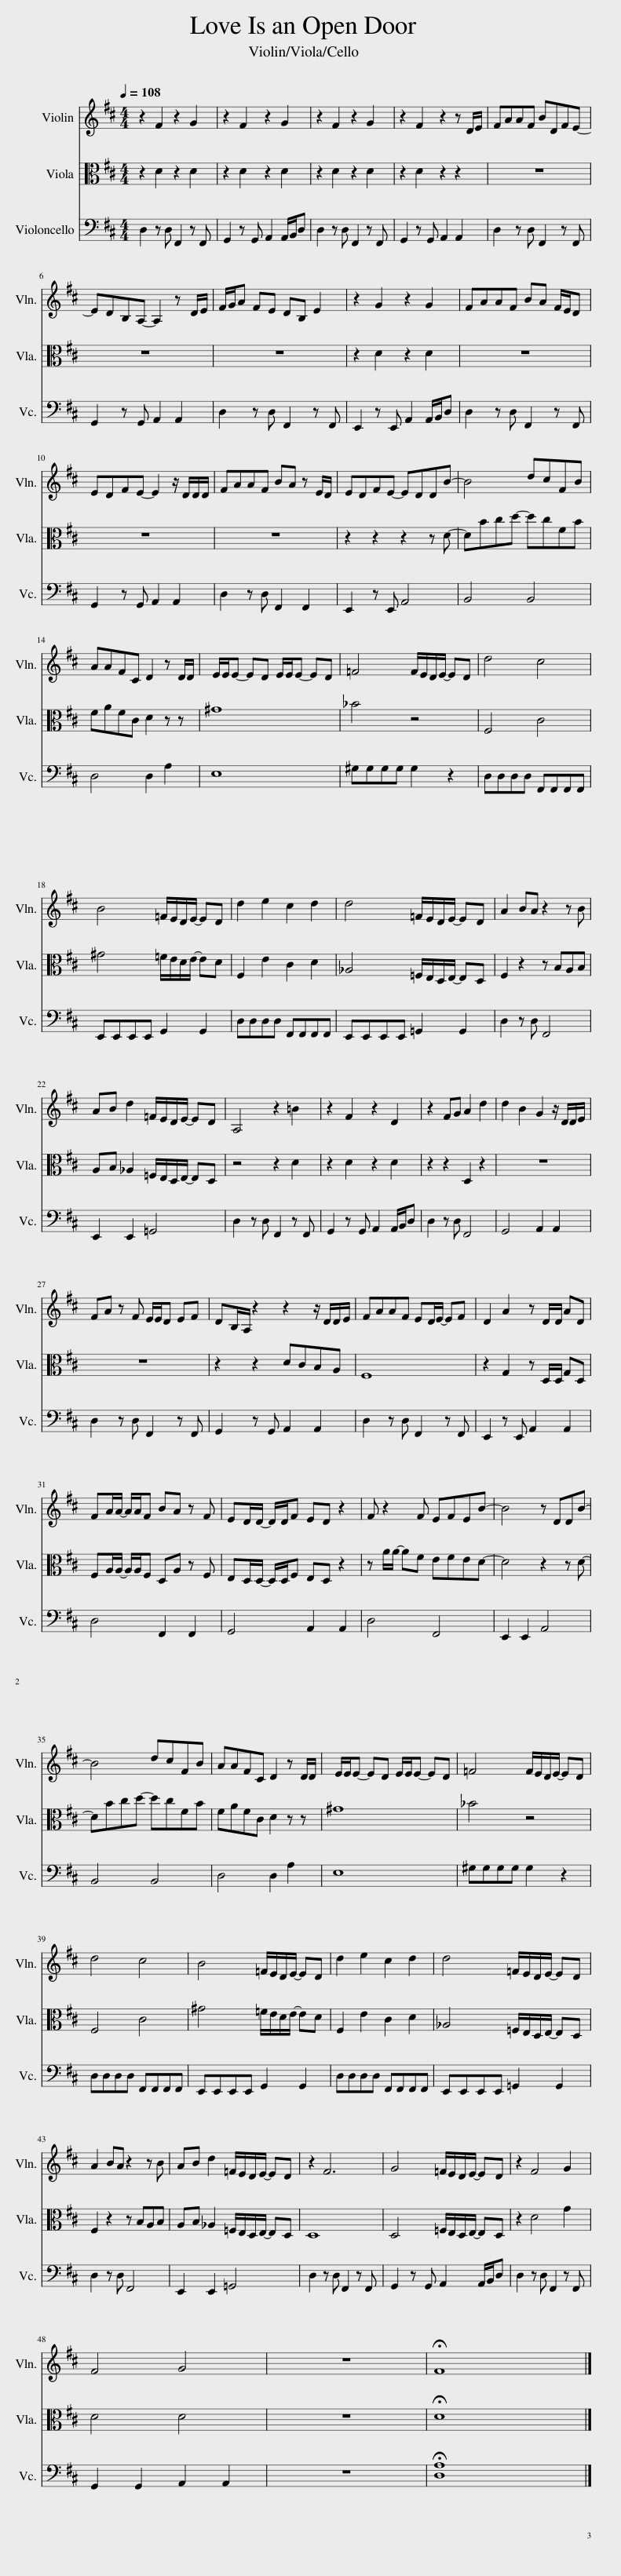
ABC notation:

X:1
%%score 1 2 3
L:1/8
Q:1/4=108
M:4/4
I:linebreak $
K:D
V:1 treble
V:2 alto
V:3 bass
V:1
 z2 F2 z2 G2 | z2 F2 z2 G2 | z2 F2 z2 G2 | z2 F2 z2 z D/E/ | FAAF BDFE- |$ %5
 EDB,A,- A,2 z D/E/ | F/G/A FE DB, E2 | z2 G2 z2 G2 | FAAF BA F/E/D |$ EDFE- E2 z/ D/D/D/ | %10
 FAAF BA z E/D/ | EDFE- EDDB- | B4 dcFB |$ AAFC D2 z D/D/ | E/E/E- ED E/E/E- ED | %15
 =F4 F/E/D/E/- ED | d4 c4 |$ B4 =F/E/D/E/- ED | d2 e2 c2 d2 | d4 =F/E/D/E/- ED | %20
 A2 BA z2 z B |$ AB d2 =F/E/D/E/- ED | A,4 z2 =B2 | z2 F2 z2 D2 | z2 FG A2 d2 | %25
 d2 B2 G2 z/ D/D/E/ |$ FA z F E/E/D EF | DB,/A,/ z2 z2 z/ D/D/E/ | FAAF ED/E/- EF | D2 A2 z D/D/ AD |$ %30
 FA/A/- A/A/F BA z F | ED/D/- D/D/F ED z2 | F z2 F EFEB- | B4 z DDB- |$ B4 dcFB | %35
 AAFC D2 z D/D/ | E/E/E- ED E/E/E- ED | =F4 F/E/D/E/- ED |$ d4 c4 | B4 =F/E/D/E/- ED | %40
 d2 e2 c2 d2 | d4 =F/E/D/E/- ED |$ A2 BA z2 z B | AB d2 =F/E/D/E/- ED | z2 F6 | %45
 G4 =F/E/D/E/- ED | z2 F4 G2 |$ F4 G4 | z8 | !fermata!F8 |] %50
V:2
 z2 D2 z2 D2 | z2 D2 z2 D2 | z2 D2 z2 D2 | z2 D2 z2 z2 | z8 |$ %5
 z8 | z8 | z2 D2 z2 D2 | z8 |$ z8 | %10
 z8 | z2 z2 z2 z D- | DBcd- dcFB |$ FAFC D2 z z | ^G8 | %15
 _B4 z4 | F,4 C4 |$ ^G4 =F/E/D/E/- ED | F,2 E2 C2 D2 | _A,4 =F,/E,/D,/E,/- E,D, | %20
 F,2 z2 z B,A,B, |$ A,B, _A,2 =F,/E,/D,/E,/- E,D, | z4 z2 D2 | z2 D2 z2 D2 | z2 z2 D,2 z2 | %25
 z8 |$ z8 | z2 z2 DCB,A, | F,8 | z2 G,2 z D,/D,/ G,D, |$ %30
 F,A,/A,/- A,/A,/F, D,A, z F, | E,D,/D,/- D,/D,/F, E,D, z2 | z A/A/- AF EFED- | D4 z2 z D- |$ DBcd- dcFB | %35
 FAFC D2 z z | ^G8 | _B4 z4 |$ F,4 C4 | ^G4 =F/E/D/E/- ED | %40
 F,2 E2 C2 D2 | _A,4 =F,/E,/D,/E,/- E,D, |$ F,2 z2 z B,A,B, | A,B, _A,2 =F,/E,/D,/E,/- E,D, | D,8 | %45
 D,4 =F,/E,/D,/E,/- E,D, | z2 D4 G2 |$ D4 D4 | z8 | !fermata!D8 |] %50
V:3
 D,2 z D, F,,2 z F,, | G,,2 z G,, A,,2 A,,/B,,/D, | D,2 z D, F,,2 z F,, | G,,2 z G,, A,,2 A,,2 | D,2 z D, F,,2 z F,, |$ %5
 G,,2 z G,, A,,2 A,,2 | D,2 z D, F,,2 z F,, | E,,2 z E,, A,,2 A,,/B,,/D, | D,2 z D, F,,2 z F,, |$ G,,2 z G,, A,,2 A,,2 | %10
 D,2 z D, F,,2 F,,2 | E,,2 z E,, A,,4 | B,,4 B,,4 |$ D,4 D,2 A,2 | E,8 | %15
 ^G,G,G,G, G,2 z2 | D,D,D,D, F,,F,,F,,F,, |$ E,,E,,E,,E,, G,,2 G,,2 | D,D,D,D, F,,F,,F,,F,, | E,,E,,E,,E,, =G,,2 G,,2 | %20
 D,2 z D, F,,4 |$ E,,2 E,,2 =G,,4 | D,2 z D, F,,2 z F,, | G,,2 z G,, A,,2 A,,/B,,/D, | D,2 z D, F,,4 | %25
 G,,4 A,,2 A,,2 |$ D,2 z D, F,,2 z F,, | G,,2 z G,, A,,2 A,,2 | D,2 z D, F,,2 z F,, | E,,2 z E,, A,,2 A,,2 |$ %30
 D,4 F,,2 F,,2 | G,,4 A,,2 A,,2 | D,4 F,,4 | E,,2 E,,2 A,,4 |$ B,,4 B,,4 | %35
 D,4 D,2 A,2 | E,8 | ^G,G,G,G, G,2 z2 |$ D,D,D,D, F,,F,,F,,F,, | E,,E,,E,,E,, G,,2 G,,2 | %40
 D,D,D,D, F,,F,,F,,F,, | E,,E,,E,,E,, =G,,2 G,,2 |$ D,2 z D, F,,4 | E,,2 E,,2 =G,,4 | D,2 z D, F,,2 z F,, | %45
 G,,2 z G,, A,,2 A,,/B,,/D, | D,2 z D, F,,2 z F,, |$ G,,2 G,,2 A,,2 A,,2 | z8 | !fermata![D,A,]8 |] %50
